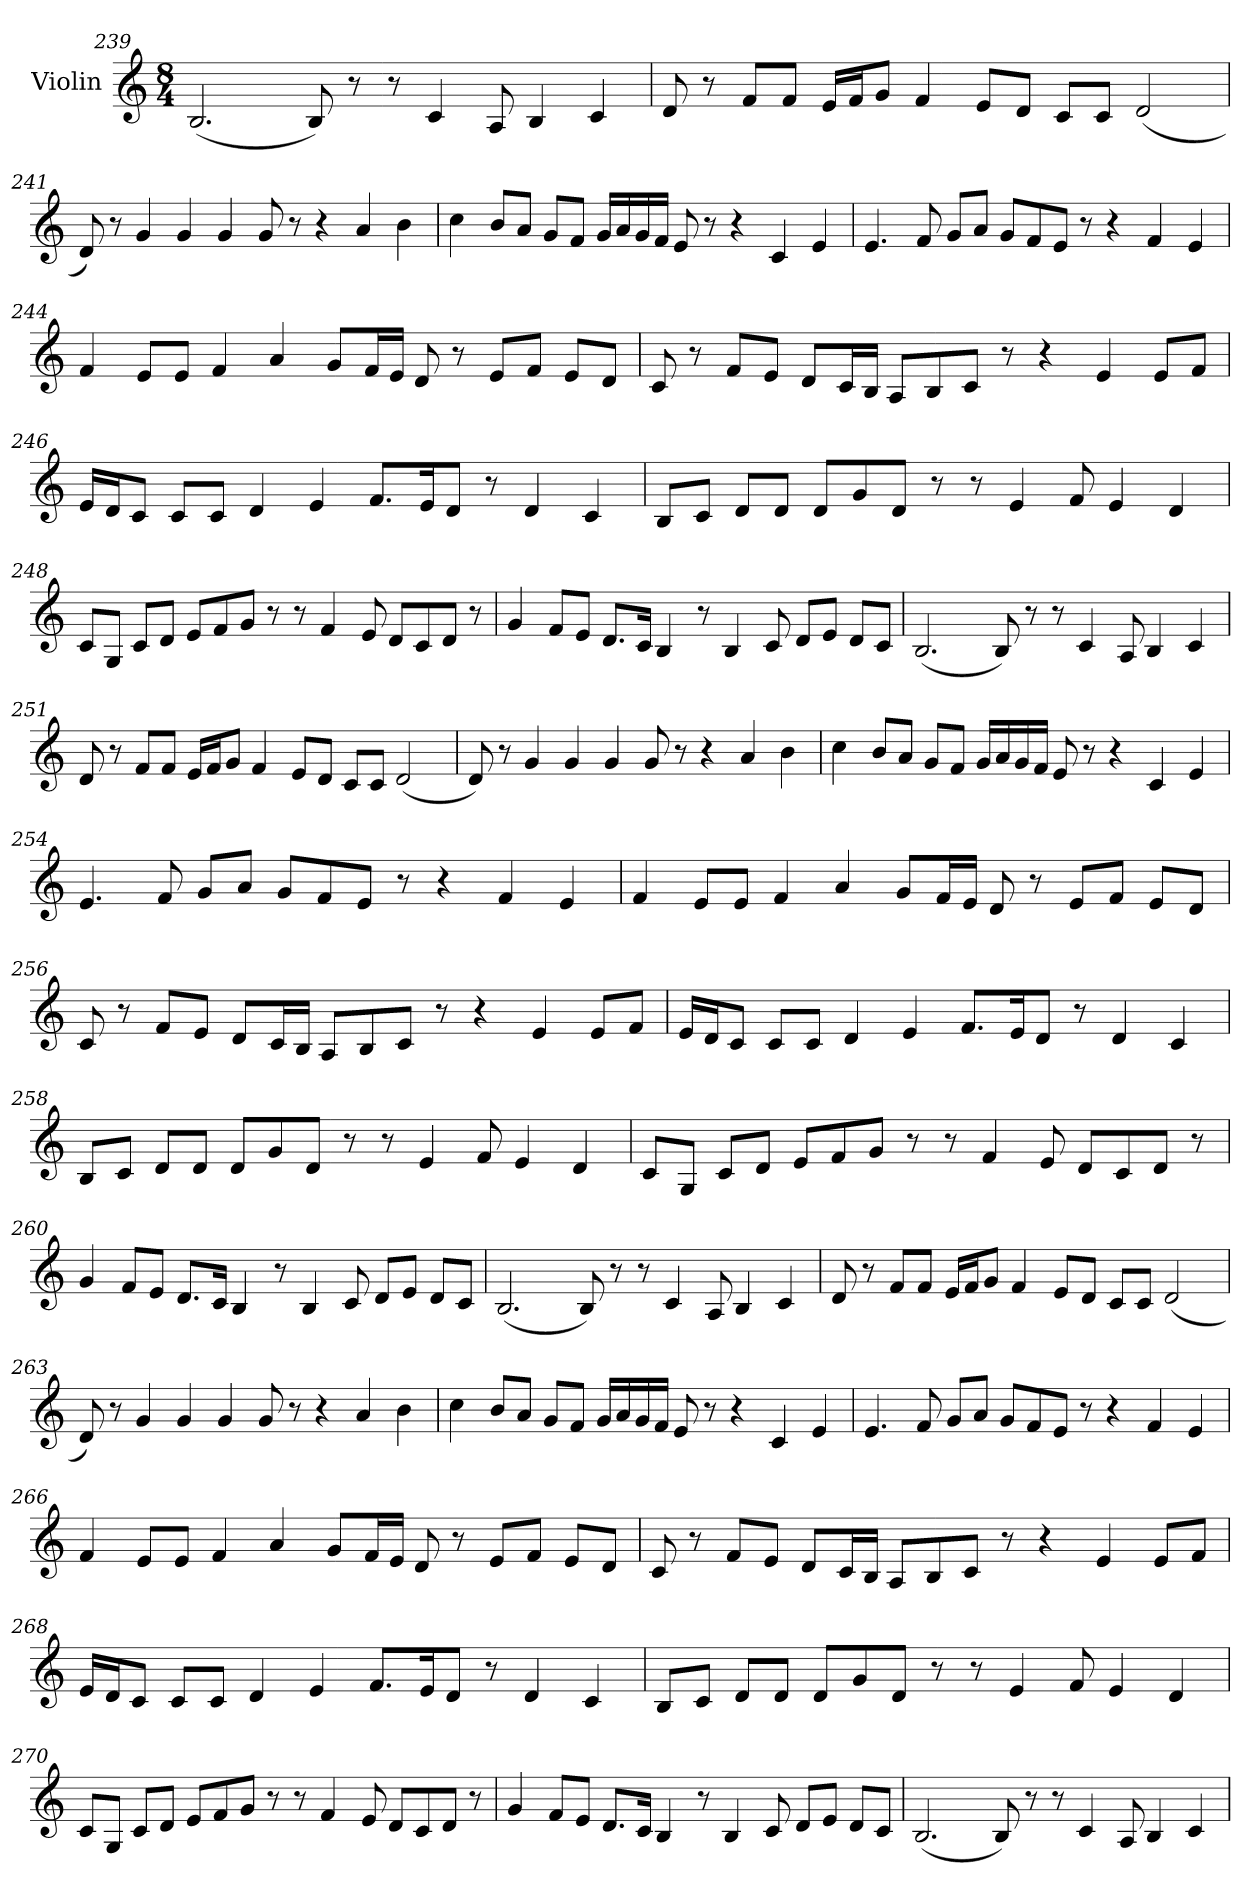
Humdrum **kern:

**kern
*part1
*staff1
*I"Violin
!!LO:LB:g=z
*clefG2
*k[]
*C:
*M8/4
=239
(2.B/
8B/)
8r
8r
4c/
8A/
4B/
4c/
=240
8d/
8r
8f/L
8f/J
16e/LL
16f/J
8g/J
4f/
8e/L
8d/J
8c/L
8c/J
(2d/
!!LO:PB:g=z
=241
8d/)
8r
4g/
4g/
4g/
8g/
8r
4r
4a/
4b\
!!LO:PB:g=z
=242
4cc\
8b/L
8a/J
8g/L
8f/J
16g/LL
16a/
16g/
16f/JJ
8e/
8r
4r
4c/
4e/
=243
4.e/
8f/
8g/L
8a/J
8g/L
8f/
8e/J
8r
4r
4f/
4e/
!!LO:LB:g=z
=244
4f/
8e/L
8e/J
4f/
4a/
8g/L
16f/L
16e/JJ
8d/
8r
8e/L
8f/J
8e/L
8d/J
=245
8c/
8r
8f/L
8e/J
8d/L
16c/L
16B/JJ
8A/L
8B/
8c/J
8r
4r
4e/
8e/L
8f/J
!!LO:LB:g=z
=246
16e/LL
16d/J
8c/J
8c/L
8c/J
4d/
4e/
8.f/L
16e/K
8d/J
8r
4d/
4c/
=247
8B/L
8c/J
8d/L
8d/J
8d/L
8g/
8d/J
8r
8r
4e/
8f/
4e/
4d/
!!LO:LB:g=z
=248
8c/L
8G/J
8c/L
8d/J
8e/L
8f/
8g/J
8r
8r
4f/
8e/
8d/L
8c/
8d/J
8r
=249
4g/
8f/L
8e/J
8.d/L
16c/Jk
4B/
8r
4B/
8c/
8d/L
8e/J
8d/L
8c/J
!!LO:LB:g=z
=250
(2.B/
8B/)
8r
8r
4c/
8A/
4B/
4c/
=251
8d/
8r
8f/L
8f/J
16e/LL
16f/J
8g/J
4f/
8e/L
8d/J
8c/L
8c/J
(2d/
!!LO:PB:g=z
=252
8d/)
8r
4g/
4g/
4g/
8g/
8r
4r
4a/
4b\
=253
4cc\
8b/L
8a/J
8g/L
8f/J
16g/LL
16a/
16g/
16f/JJ
8e/
8r
4r
4c/
4e/
=254
4.e/
8f/
8g/L
8a/J
8g/L
8f/
8e/J
8r
4r
4f/
4e/
!!LO:LB:g=z
=255
4f/
8e/L
8e/J
4f/
4a/
8g/L
16f/L
16e/JJ
8d/
8r
8e/L
8f/J
8e/L
8d/J
=256
8c/
8r
8f/L
8e/J
8d/L
16c/L
16B/JJ
8A/L
8B/
8c/J
8r
4r
4e/
8e/L
8f/J
!!LO:LB:g=z
=257
16e/LL
16d/J
8c/J
8c/L
8c/J
4d/
4e/
8.f/L
16e/K
8d/J
8r
4d/
4c/
=258
8B/L
8c/J
8d/L
8d/J
8d/L
8g/
8d/J
8r
8r
4e/
8f/
4e/
4d/
!!LO:LB:g=z
=259
8c/L
8G/J
8c/L
8d/J
8e/L
8f/
8g/J
8r
8r
4f/
8e/
8d/L
8c/
8d/J
8r
=260
4g/
8f/L
8e/J
8.d/L
16c/Jk
4B/
8r
4B/
8c/
8d/L
8e/J
8d/L
8c/J
!!LO:LB:g=z
=261
(2.B/
8B/)
8r
8r
4c/
8A/
4B/
4c/
=262
8d/
8r
8f/L
8f/J
16e/LL
16f/J
8g/J
4f/
8e/L
8d/J
8c/L
8c/J
(2d/
!!LO:PB:g=z
=263
8d/)
8r
4g/
4g/
4g/
8g/
8r
4r
4a/
4b\
!!LO:PB:g=z
=264
4cc\
8b/L
8a/J
8g/L
8f/J
16g/LL
16a/
16g/
16f/JJ
8e/
8r
4r
4c/
4e/
=265
4.e/
8f/
8g/L
8a/J
8g/L
8f/
8e/J
8r
4r
4f/
4e/
!!LO:LB:g=z
=266
4f/
8e/L
8e/J
4f/
4a/
8g/L
16f/L
16e/JJ
8d/
8r
8e/L
8f/J
8e/L
8d/J
=267
8c/
8r
8f/L
8e/J
8d/L
16c/L
16B/JJ
8A/L
8B/
8c/J
8r
4r
4e/
8e/L
8f/J
!!LO:LB:g=z
=268
16e/LL
16d/J
8c/J
8c/L
8c/J
4d/
4e/
8.f/L
16e/K
8d/J
8r
4d/
4c/
=269
8B/L
8c/J
8d/L
8d/J
8d/L
8g/
8d/J
8r
8r
4e/
8f/
4e/
4d/
!!LO:PB:g=z
=270
8c/L
8G/J
8c/L
8d/J
8e/L
8f/
8g/J
8r
8r
4f/
8e/
8d/L
8c/
8d/J
8r
=271
4g/
8f/L
8e/J
8.d/L
16c/Jk
4B/
8r
4B/
8c/
8d/L
8e/J
8d/L
8c/J
!!LO:LB:g=z
=272
(2.B/
8B/)
8r
8r
4c/
8A/
4B/
4c/
=
*-
